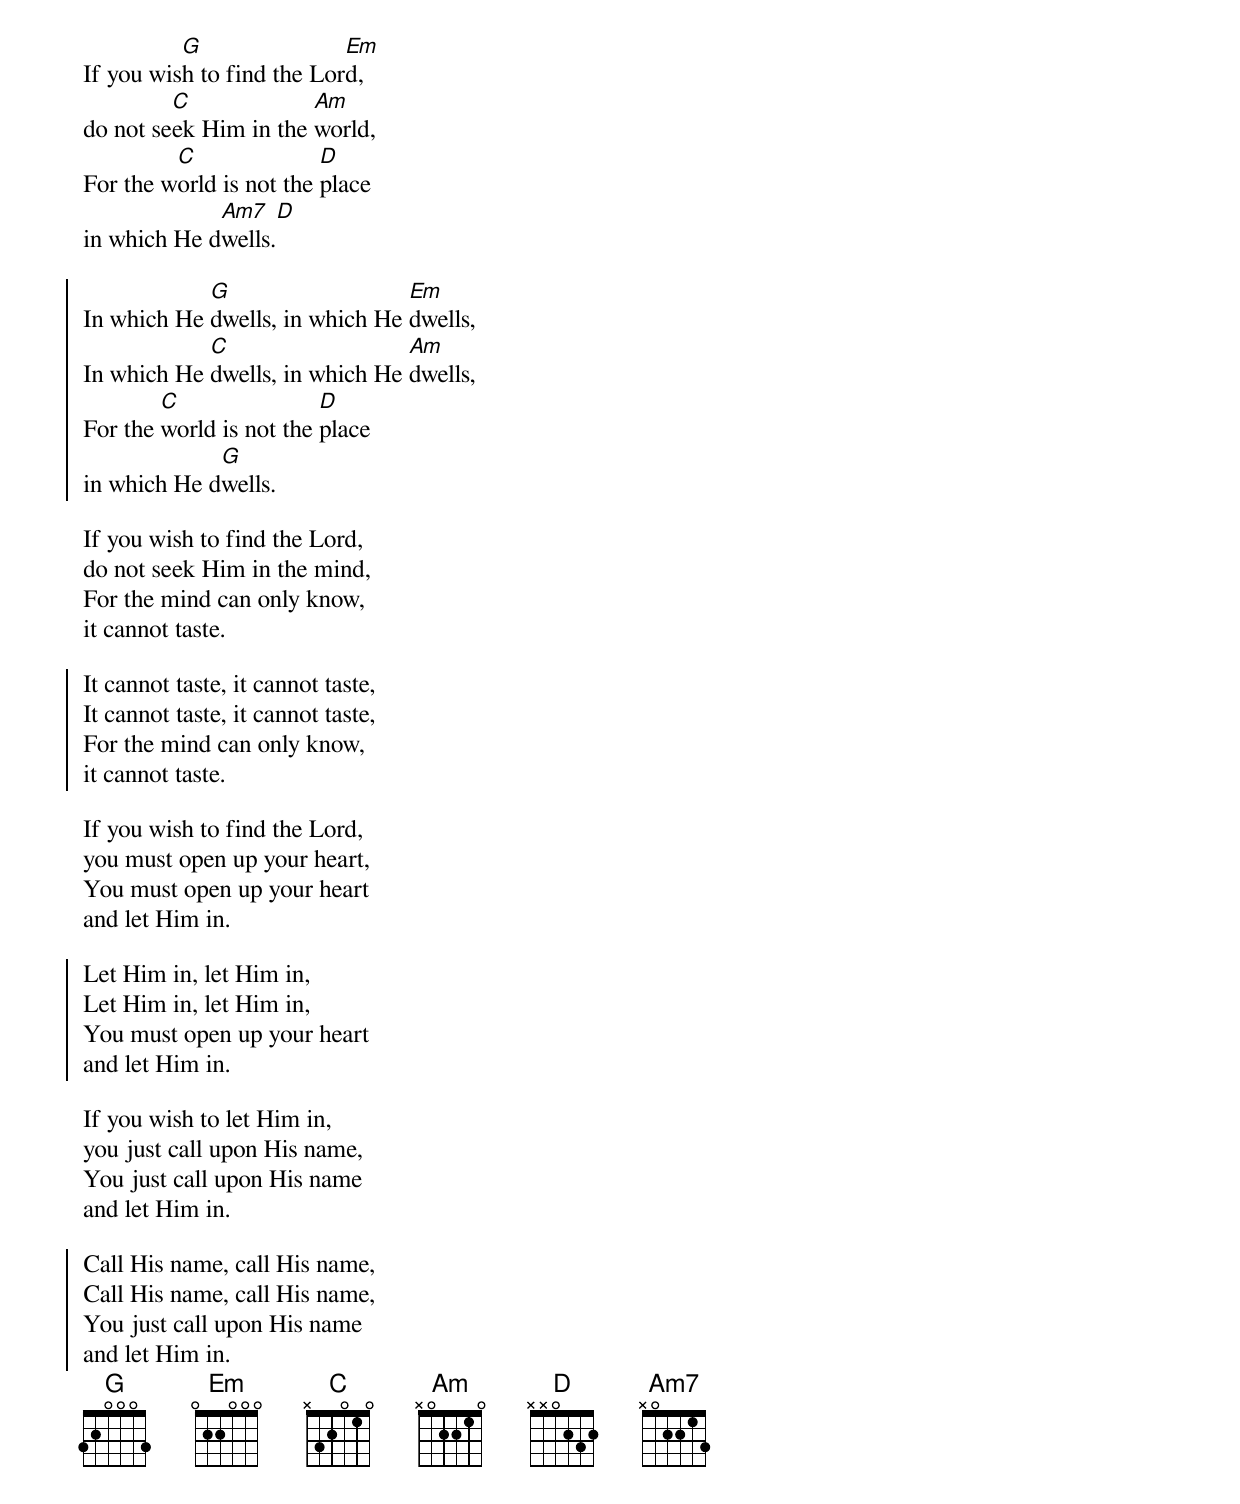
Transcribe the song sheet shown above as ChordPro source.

If you wis[G]h to find the Lor[Em]d,
do not se[C]ek Him in the [Am]world,
For the w[C]orld is not the [D]place
in which He d[Am7]wells.[D]

{start_of_chorus}
In which He [G]dwells, in which He [Em]dwells,
In which He [C]dwells, in which He [Am]dwells,
For the [C]world is not the [D]place
in which He d[G]wells.
{end_of_chorus}

If you wish to find the Lord,
do not seek Him in the mind,
For the mind can only know,
it cannot taste.

{start_of_chorus}
It cannot taste, it cannot taste,
It cannot taste, it cannot taste,
For the mind can only know,
it cannot taste.
{end_of_chorus}

If you wish to find the Lord,
you must open up your heart,
You must open up your heart
and let Him in.

{start_of_chorus}
Let Him in, let Him in,
Let Him in, let Him in,
You must open up your heart
and let Him in.
{end_of_chorus}

If you wish to let Him in,
you just call upon His name,
You just call upon His name
and let Him in.

{start_of_chorus}
Call His name, call His name,
Call His name, call His name,
You just call upon His name
and let Him in.
{end_of_chorus}
